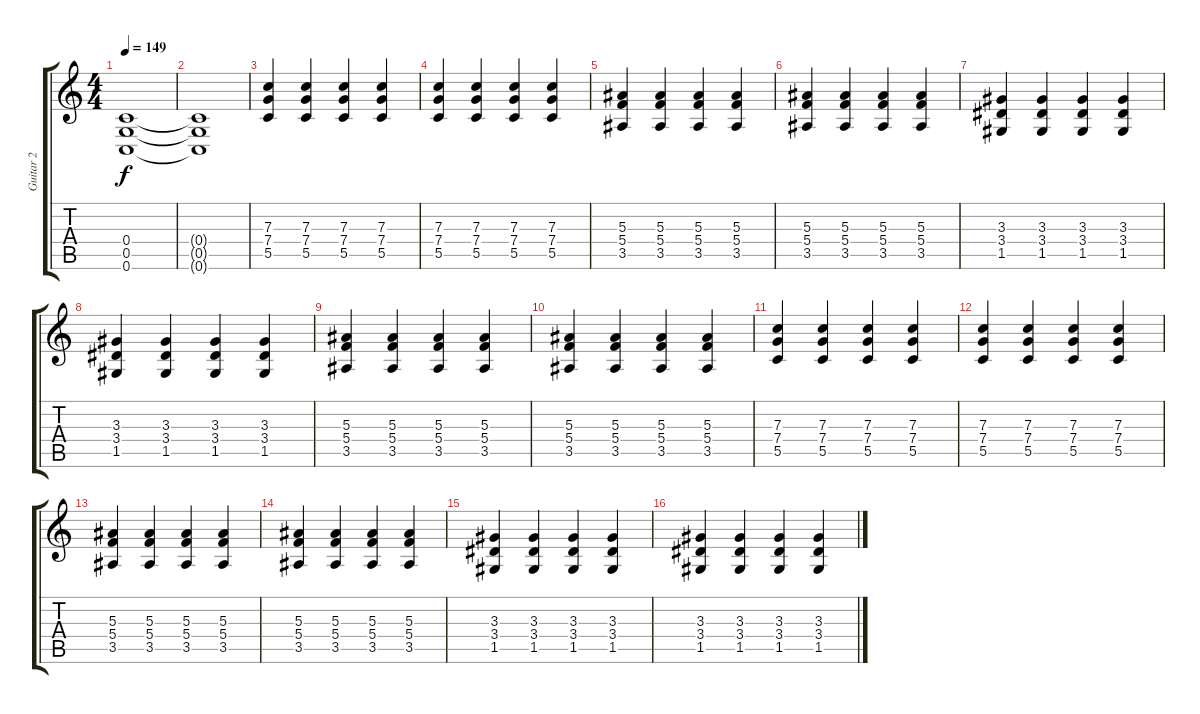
\track ("Guitar 2" "Guitar 2") {instrument overdrivenguitar}
\staff {score tabs}
\tuning (D4 A3 F3 C3 G2 C2) {hide}
\ts (4 4)
\tempo 149
\clef g2
\ks c
(0.4 0.5 0.6).1{dy f} |
(0.4{t} 0.5{t} 0.6{t}).1 |
(7.3 7.4 5.5).4 (7.3 7.4 5.5).4 (7.3 7.4 5.5).4 (7.3 7.4 5.5).4 |
(7.3 7.4 5.5).4 (7.3 7.4 5.5).4 (7.3 7.4 5.5).4 (7.3 7.4 5.5).4 |
(5.3 5.4 3.5).4 (5.3 5.4 3.5).4 (5.3 5.4 3.5).4 (5.3 5.4 3.5).4 |
(5.3 5.4 3.5).4 (5.3 5.4 3.5).4 (5.3 5.4 3.5).4 (5.3 5.4 3.5).4 |
(3.3 3.4 1.5).4 (3.3 3.4 1.5).4 (3.3 3.4 1.5).4 (3.3 3.4 1.5).4 |
(3.3 3.4 1.5).4 (3.3 3.4 1.5).4 (3.3 3.4 1.5).4 (3.3 3.4 1.5).4 |
(5.3 5.4 3.5).4 (5.3 5.4 3.5).4 (5.3 5.4 3.5).4 (5.3 5.4 3.5).4 |
(5.3 5.4 3.5).4 (5.3 5.4 3.5).4 (5.3 5.4 3.5).4 (5.3 5.4 3.5).4 |
(7.3 7.4 5.5).4 (7.3 7.4 5.5).4 (7.3 7.4 5.5).4 (7.3 7.4 5.5).4 |
(7.3 7.4 5.5).4 (7.3 7.4 5.5).4 (7.3 7.4 5.5).4 (7.3 7.4 5.5).4 |
(5.3 5.4 3.5).4 (5.3 5.4 3.5).4 (5.3 5.4 3.5).4 (5.3 5.4 3.5).4 |
(5.3 5.4 3.5).4 (5.3 5.4 3.5).4 (5.3 5.4 3.5).4 (5.3 5.4 3.5).4 |
(3.3 3.4 1.5).4 (3.3 3.4 1.5).4 (3.3 3.4 1.5).4 (3.3 3.4 1.5).4 |
(3.3 3.4 1.5).4 (3.3 3.4 1.5).4 (3.3 3.4 1.5).4 (3.3 3.4 1.5).4
